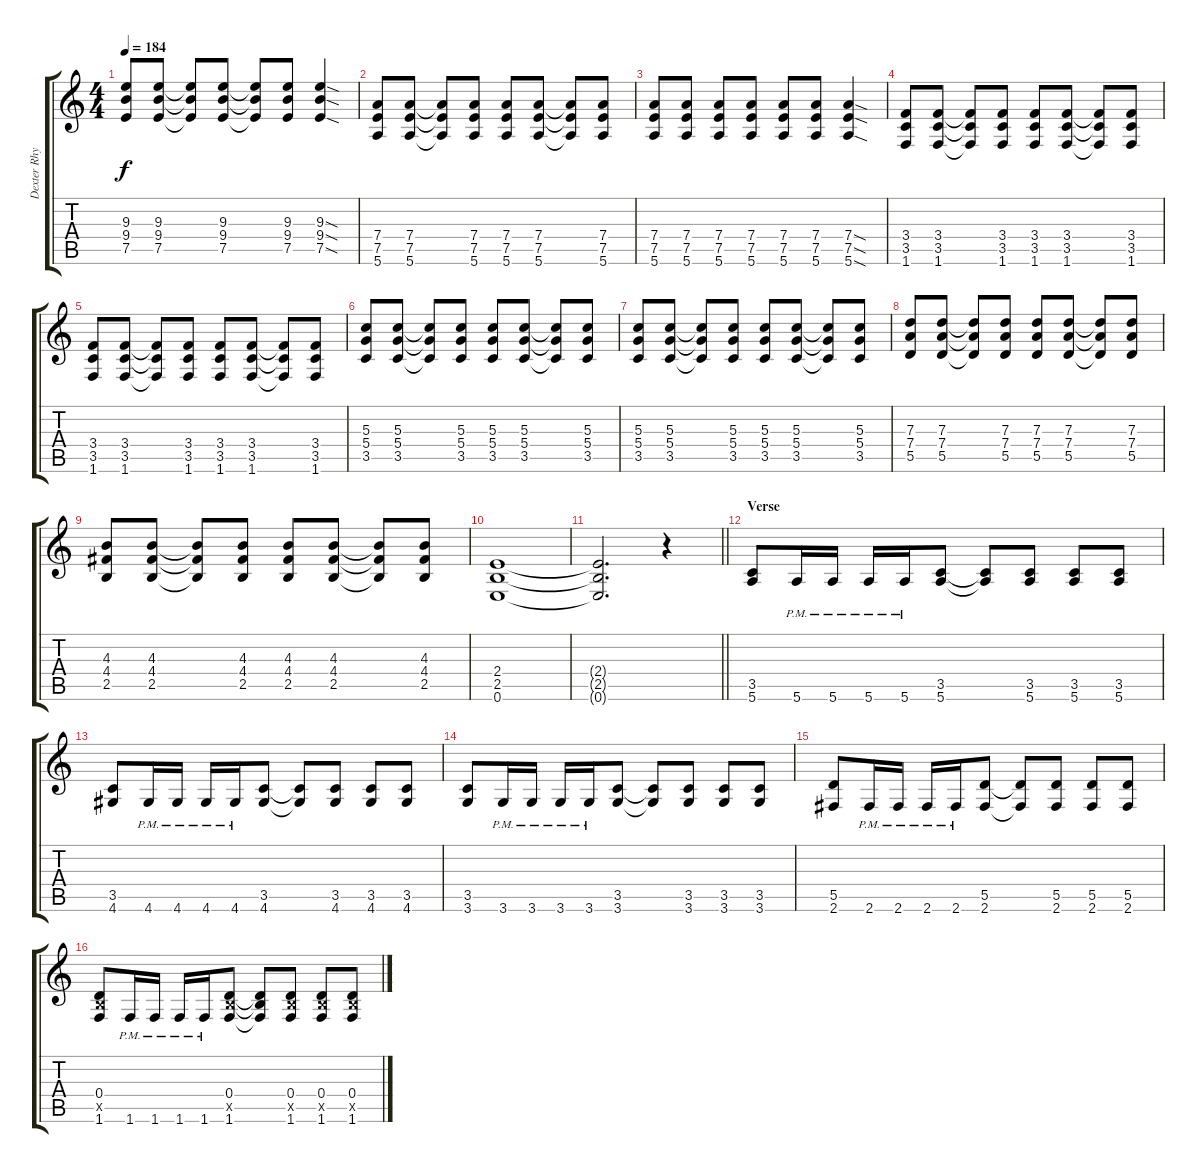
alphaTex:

\track ("Dexter Rhythm Guitar" "Dexter Rhy") {instrument distortionguitar}
\staff {score tabs}
\tuning (E4 B3 G3 D3 A2 E2) {hide}
\ts (4 4)
\tempo 184
\clef g2
\ks c
(9.3 9.4 7.5).8{dy f} (9.3 9.4 7.5).8 (9.3{t} 9.4{t} 7.5{t}).8 (9.3 9.4 7.5).8 (9.3{t} 9.4{t} 7.5{t}).8 (9.3 9.4 7.5).8 (9.3{sod} 9.4{sod} 7.5{sod}).4 |
(7.4 7.5 5.6).8 (7.4 7.5 5.6).8 (7.4{t} 7.5{t} 5.6{t}).8 (7.4 7.5 5.6).8 (7.4 7.5 5.6).8 (7.4 7.5 5.6).8 (7.4{t} 7.5{t} 5.6{t}).8 (7.4 7.5 5.6).8 |
(7.4 7.5 5.6).8 (7.4 7.5 5.6).8 (7.4 7.5 5.6).8 (7.4 7.5 5.6).8 (7.4 7.5 5.6).8 (7.4 7.5 5.6).8 (7.4{sod} 7.5{sod} 5.6{sod}).4 |
(3.4 3.5 1.6).8 (3.4 3.5 1.6).8 (3.4{t} 3.5{t} 1.6{t}).8 (3.4 3.5 1.6).8 (3.4 3.5 1.6).8 (3.4 3.5 1.6).8 (3.4{t} 3.5{t} 1.6{t}).8 (3.4 3.5 1.6).8 |
(3.4 3.5 1.6).8 (3.4 3.5 1.6).8 (3.4{t} 3.5{t} 1.6{t}).8 (3.4 3.5 1.6).8 (3.4 3.5 1.6).8 (3.4 3.5 1.6).8 (3.4{t} 3.5{t} 1.6{t}).8 (3.4 3.5 1.6).8 |
(5.3 5.4 3.5).8 (5.3 5.4 3.5).8 (5.3{t} 5.4{t} 3.5{t}).8 (5.3 5.4 3.5).8 (5.3 5.4 3.5).8 (5.3 5.4 3.5).8 (5.3{t} 5.4{t} 3.5{t}).8 (5.3 5.4 3.5).8 |
(5.3 5.4 3.5).8 (5.3 5.4 3.5).8 (5.3{t} 5.4{t} 3.5{t}).8 (5.3 5.4 3.5).8 (5.3 5.4 3.5).8 (5.3 5.4 3.5).8 (5.3{t} 5.4{t} 3.5{t}).8 (5.3 5.4 3.5).8 |
(7.3 7.4 5.5).8 (7.3 7.4 5.5).8 (7.3{t} 7.4{t} 5.5{t}).8 (7.3 7.4 5.5).8 (7.3 7.4 5.5).8 (7.3 7.4 5.5).8 (7.3{t} 7.4{t} 5.5{t}).8 (7.3 7.4 5.5).8 |
(4.3 4.4 2.5).8 (4.3 4.4 2.5).8 (4.3{t} 4.4{t} 2.5{t}).8 (4.3 4.4 2.5).8 (4.3 4.4 2.5).8 (4.3 4.4 2.5).8 (4.3{t} 4.4{t} 2.5{t}).8 (4.3 4.4 2.5).8 |
(2.4 2.5 0.6).1 |
\barLineRight lightlight
(2.4{t} 2.5{t} 0.6{t}).2{d} r.4 |
\section ("" "Verse")
(3.5 5.6).8 5.6{pm}.16 5.6{pm}.16 5.6{pm}.16 5.6{pm}.16 (3.5 5.6).8 (3.5{t} 5.6{t}).8 (3.5 5.6).8 (3.5 5.6).8 (3.5 5.6).8 |
(3.5 4.6).8 4.6{pm}.16 4.6{pm}.16 4.6{pm}.16 4.6{pm}.16 (3.5 4.6).8 (3.5{t} 4.6{t}).8 (3.5 4.6).8 (3.5 4.6).8 (3.5 4.6).8 |
(3.5 3.6).8 3.6{pm}.16 3.6{pm}.16 3.6{pm}.16 3.6{pm}.16 (3.5 3.6).8 (3.5{t} 3.6{t}).8 (3.5 3.6).8 (3.5 3.6).8 (3.5 3.6).8 |
(5.5 2.6).8 2.6{pm}.16 2.6{pm}.16 2.6{pm}.16 2.6{pm}.16 (5.5 2.6).8 (5.5{t} 2.6{t}).8 (5.5 2.6).8 (5.5 2.6).8 (5.5 2.6).8 |
(0.4 2.5{x} 1.6).8 1.6{pm}.16 1.6{pm}.16 1.6{pm}.16 1.6{pm}.16 (0.4 2.5{x} 1.6).8 (0.4{t} 2.5{t} 1.6{t}).8 (0.4 2.5{x} 1.6).8 (0.4 2.5{x} 1.6).8 (0.4 2.5{x} 1.6).8
